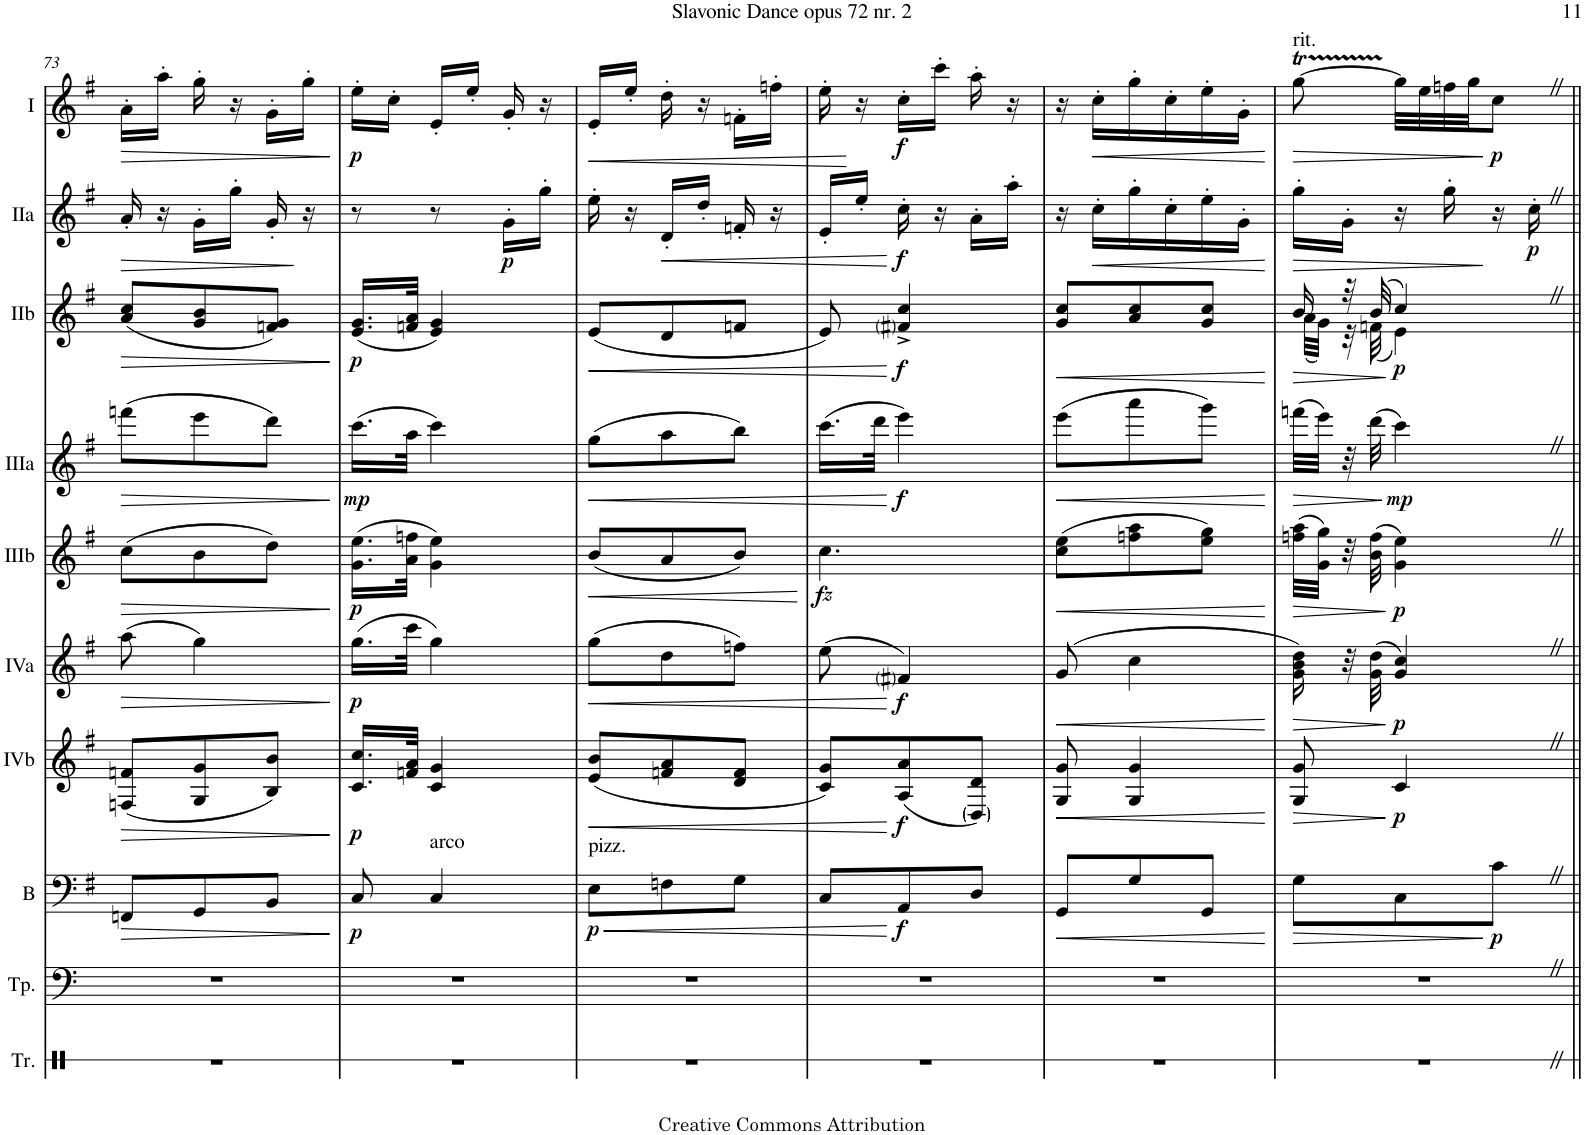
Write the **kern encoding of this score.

**kern	**kern	**kern	**dynam	**kern	**dynam	**kern	**dynam	**kern	**dynam	**kern	**dynam	**kern	**dynam	**kern	**dynam	**kern	**dynam
*part10	*part9	*part8	*part8	*part7	*part7	*part6	*part6	*part5	*part5	*part4	*part4	*part3	*part3	*part2	*part2	*part1	*part1
*staff10	*staff9	*staff8	*staff8	*staff7	*staff7	*staff6	*staff6	*staff5	*staff5	*staff4	*staff4	*staff3	*staff3	*staff2	*staff2	*staff1	*staff1
*I"Triangle	*I"Timpani	*I"Bass	*	*I"Acc. 4b	*	*I"Acc. 4a	*	*I"Acc. 3b	*	*I"Acc. 3a	*	*I"Acc. 2b	*	*I"Acc. 2a	*	*I"Acc. 1	*
*I'Tr.	*I'Tp.	*I'B	*	*	*	*	*	*	*	*	*	*	*	*	*	*	*
!!LO:PB:g=z
*clefX	*clefF4	*clefF4	*	*clefG2	*	*clefG2	*	*clefG2	*	*clefG2	*	*clefG2	*	*clefG2	*	*clefG2	*
*	*	*Trd7c12	*	*Trd7c12	*	*Trd7c12	*	*Trd7c12	*	*Trd7c12	*	*	*	*	*	*	*
*k[]	*k[f#]	*k[f#]	*	*k[f#]	*	*k[f#]	*	*k[f#]	*	*k[f#]	*	*k[f#]	*	*k[f#]	*	*k[f#]	*
*M3/8	*M3/8	*M3/8	*	*M3/8	*	*M3/8	*	*M3/8	*	*M3/8	*	*M3/8	*	*M3/8	*	*M3/8	*
=73	=73	=73	=73	=73	=73	=73	=73	=73	=73	=73	=73	=73	=73	=73	=73	=73	=73
!	!	!	!LO:HP:b	!	!LO:HP:b	!	!LO:HP:b	!	!LO:HP:b	!	!LO:HP:b	!	!LO:HP:b	!	!LO:HP:b	!	!LO:HP:b
4.r	4.r	8FFn/L	>	(8Fn/ 8fn/L	>	(8aa\	>	(8cc\L	>	(8fffn\L	>	(8a/ 8cc/L	>	16a'/	>	16a'\LL	>
.	.	.	.	.	.	.	.	.	.	.	.	.	.	16r	.	16aa'\JJ	.
.	.	8GG/	.	8G/ 8g/	.	4gg\)	.	8b\	.	8eee\	.	8g/ 8b/	.	16g'\LL	.	16gg'\	.
.	.	.	.	.	.	.	.	.	.	.	.	.	.	16gg'\JJ	.	16r	.
.	.	8BB/J	.	8B/ 8b/J)	.	.	.	8dd\J)	.	8ddd\J)	.	8fn/ 8g/J)	.	16g'/	.	16g'\LL	.
.	.	.	.	.	.	.	.	.	.	.	.	.	.	16r	]	16gg'\JJ	.
.	.	.	]	.	]	.	]	.	]	.	]	.	]	.	.	.	]
=74	=74	=74	=74	=74	=74	=74	=74	=74	=74	=74	=74	=74	=74	=74	=74	=74	=74
!	!	!	!LO:DY:b	!	!LO:DY:b	!	!LO:DY:b	!	!LO:DY:b	!	!LO:DY:b	!	!LO:DY:b	!	!	!	!LO:DY:b
4.r	4.r	8C/	p	16.c/ 16.cc/LL	p	(16.gg\LL	p	(16.g\ 16.ee\LL	p	(16.ccc\LL	mp	(16.e/ 16.g/LL	p	8r	.	16ee'\LL	p
.	.	.	.	.	.	.	.	.	.	.	.	.	.	.	.	16cc'\JJ	.
.	.	.	.	32fn/ 32a/JJk	.	32ccc\JJk	.	32a\ 32ffn\JJk	.	32aa\JJk	.	32fn/ 32a/JJk	.	.	.	.	.
!	!	!LO:TX:a:t=arco	!	!	!	!	!	!	!	!	!	!	!	!	!	!	!
.	.	4C/	.	4c/ 4g/	.	4gg\)	.	4g\ 4ee\)	.	4ccc\)	.	4e/ 4g/)	.	8r	.	16e'/LL	.
.	.	.	.	.	.	.	.	.	.	.	.	.	.	.	.	16ee'/JJ	.
!	!	!	!	!	!	!	!	!	!	!	!	!	!	!	!LO:DY:b	!	!
.	.	.	.	.	.	.	.	.	.	.	.	.	.	16g'\LL	p	16g'/	.
.	.	.	.	.	.	.	.	.	.	.	.	.	.	16gg'\JJ	.	16r	.
=75	=75	=75	=75	=75	=75	=75	=75	=75	=75	=75	=75	=75	=75	=75	=75	=75	=75
!	!	!LO:TX:a:t=pizz.	!	!	!	!	!	!	!	!	!	!	!	!	!	!	!
!	!	!	!LO:HP:b	!	!LO:HP:b	!	!LO:HP:b	!	!LO:HP:b	!	!LO:HP:b	!	!LO:HP:b	!	!	!	!LO:HP:b
!	!	!	!LO:DY:n=1:b	!	!	!	!	!	!	!	!	!	!	!	!	!	!
4.r	4.r	8E\L	< p	(8e/ 8b/L	<	(8gg\L	<	(8b/L	<	(8gg\L	<	(8e/L	<	16ee'\	.	16e'/LL	<
.	.	.	.	.	.	.	.	.	.	.	.	.	.	16r	.	16ee'/JJ	.
!	!	!	!	!	!	!	!	!	!	!	!	!	!	!	!LO:HP:b	!	!
.	.	8Fn\	.	8fn/ 8a/	.	8dd\	.	8a/	.	8aa\	.	8d/	.	16d'/LL	<	16dd'\	.
.	.	.	.	.	.	.	.	.	.	.	.	.	.	16dd'/JJ	.	16r	.
.	.	8G\J	.	8d/ 8f/J	.	8ffn\J)	.	8b/J)	.	8bb\J)	.	8fn/J	.	16fn'/	.	16fn'\LL	.
.	.	.	.	.	.	.	.	.	.	.	.	.	.	16r	.	16ffn'\JJ	.
.	.	.	.	.	.	.	.	.	[	.	.	.	.	.	.	.	.
=76	=76	=76	=76	=76	=76	=76	=76	=76	=76	=76	=76	=76	=76	=76	=76	=76	=76
!	!	!	!	!	!	!	!	!	!LO:DY:b	!	!	!	!	!	!	!	!
4.r	4.r	8C/L	.	8c/ 8g/L)	.	(8ee\	.	4.cc\	fz	(16.ccc\LL	.	8e/)	.	16e'/LL	.	16ee'\	.
.	.	.	.	.	.	.	.	.	.	.	.	.	.	16ee'/JJ	.	16r	[
.	.	.	.	.	.	.	.	.	.	32ddd\JJk	.	.	.	.	.	.	.
!	!	!	!LO:DY:n=1:b	!	!LO:DY:n=1:b	!	!LO:DY:n=1:b	!	!	!	!LO:DY:n=1:b	!	!LO:DY:n=1:b	!	!LO:DY:n=1:b	!	!LO:DY:b
.	.	8AA/	[ f	(8A/ 8a/	[ f	4f#i/)	[ f	.	.	4eee\)	[ f	4f#i/^ 4cc/^	[ f	16cc'\	[ f	16cc'\LL	f
.	.	.	.	.	.	.	.	.	.	.	.	.	.	16r	.	16ccc'\JJ	.
.	.	8D/J	.	8D/ 8d/J)	.	.	.	.	.	.	.	.	.	16a'\LL	.	16aa'\	.
.	.	.	.	.	.	.	.	.	.	.	.	.	.	16aa'\JJ	.	16r	.
=77	=77	=77	=77	=77	=77	=77	=77	=77	=77	=77	=77	=77	=77	=77	=77	=77	=77
!	!	!	!LO:HP:b	!	!LO:HP:b	!	!LO:HP:b	!	!LO:HP:b	!	!LO:HP:b	!	!LO:HP:b	!	!	!	!
4.r	4.r	8GG/L	<	8G/ 8g/	<	(8g/	<	(8cc\ 8ee\L	<	(8eee\L	<	8g/ 8cc/L	<	16r	.	16r	.
!	!	!	!	!	!	!	!	!	!	!	!	!	!	!	!LO:HP:b	!	!LO:HP:b
.	.	.	.	.	.	.	.	.	.	.	.	.	.	16cc'\LL	<	16cc'\LL	<
.	.	8G/	.	4G/ 4g/	.	4cc\	.	8ffn\ 8aa\	.	8aaa\	.	8a/ 8cc/	.	16gg'\	.	16gg'\	.
.	.	.	.	.	.	.	.	.	.	.	.	.	.	16cc'\	.	16cc'\	.
.	.	8GG/J	.	.	.	.	.	8ee\ 8gg\J)	.	8ggg\J)	.	8g/ 8cc/J	.	16ee'\	.	16ee'\	.
.	.	.	.	.	.	.	.	.	.	.	.	.	.	16g'\JJ	.	16g'\JJ	.
.	.	.	[	.	[	.	[	.	[	.	[	.	[	.	[	.	[
=78	=78	=78	=78	=78	=78	=78	=78	=78	=78	=78	=78	=78	=78	=78	=78	=78	=78
!	!	!	!	!	!	!	!	!	!	!	!	!	!	!	!	!LO:TX:a:t=rit.	!
!	!	!	!LO:HP:b	!	!LO:HP:b	!	!LO:HP:b	!	!LO:HP:b	!	!LO:HP:b	!	!LO:HP:b	!	!LO:HP:b	!	!LO:HP:b
*	*	*	*	*	*	*	*	*	*	*	*	*^	*	*	*	*	*
4.r	4.r	8G\L	>	8G/ 8g/	>	16g\ 16b\ 16dd\)	>	(32ffn\ 32aa\LLL	>	(32fffn\LLL	>	16b/	(32a\LLL	>	16gg'\LL	>	[8ggT\	>
.	.	.	.	.	.	.	.	32g\ 32gg\JJJ)	.	32eee\JJJ)	.	.	32g\JJJ)	.	.	.	.	.
.	.	.	.	.	.	32r	.	32r	.	32r	.	32r	32r	.	16g'\JJ	.	.	.
.	.	.	.	.	.	(32g\ 32dd\	.	(32b\ 32ff\	.	(32ddd\	.	(32b/	(32fn\	.	.	.	.	.
!	!	!	!	!	!LO:DY:n=1:b	!	!LO:DY:n=1:b	!	!LO:DY:n=1:b	!	!LO:DY:n=1:b	!	!	!LO:DY:n=1:b	!	!	!	!
.	.	8C\	.	4cZ/	] p	4g/Z 4cc/Z)	] p	4g\Z 4ee\Z)	] p	4cccZ\)	] mp	4ccZ/)	4e\)	] p	16r	.	32gg\LLL]	.
.	.	.	.	.	.	.	.	.	.	.	.	.	.	.	.	.	32ee\	.
.	.	.	.	.	.	.	.	.	.	.	.	.	.	.	16gg'\	.	32ffn\	.
.	.	.	.	.	.	.	.	.	.	.	.	.	.	.	.	.	32gg\JJ	.
!	!	!	!LO:DY:n=1:b	!	!	!	!	!	!	!	!	!	!	!	!	!	!	!LO:DY:n=1:b
.	.	8cZ\J	] p	.	.	.	.	.	.	.	.	.	.	.	16r	]	8ccZ\J	] p
!	!	!	!	!	!	!	!	!	!	!	!	!	!	!	!	!LO:DY:b	!	!
.	.	.	.	.	.	.	.	.	.	.	.	.	.	.	16cc'Z\	p	.	.
*	*	*	*	*	*	*	*	*	*	*	*	*v	*v	*	*	*	*	*
=||	=||	=||	=||	=||	=||	=||	=||	=||	=||	=||	=||	=||	=||	=||	=||	=||	=||
*-	*-	*-	*-	*-	*-	*-	*-	*-	*-	*-	*-	*-	*-	*-	*-	*-	*-
